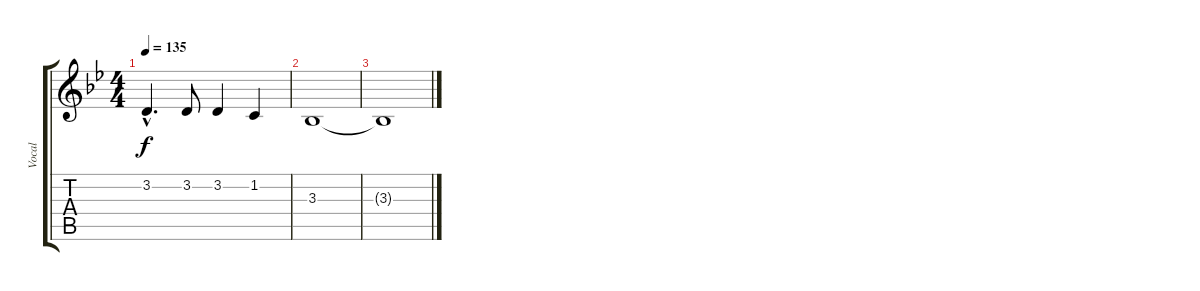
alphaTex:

\track ("Vocal" "Vocal") {instrument choiraahs}
\staff {score tabs}
\tuning (E4 B3 G3 D3 A2 E2) {hide}
\ts (4 4)
\tempo 135
\clef g2
\ks bb
3.2{hac}.4{d dy f} 3.2.8 3.2.4 1.2.4 |
3.3.1 |
3.3{t}.1
